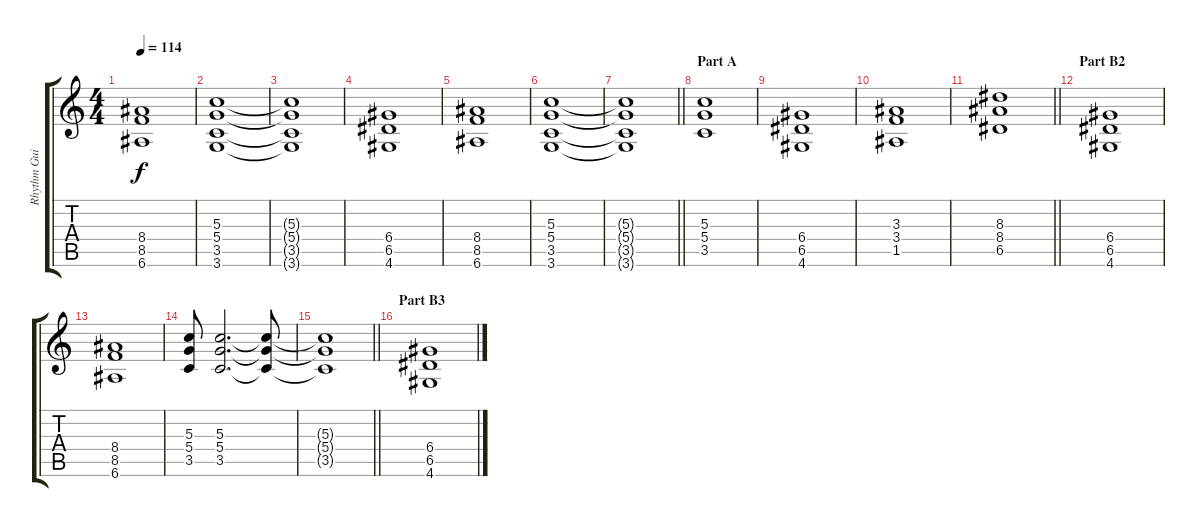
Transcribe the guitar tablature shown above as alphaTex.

\track ("Rhythm Guitar" "Rhythm Gui") {instrument distortionguitar}
\staff {score tabs}
\tuning (E4 B3 G3 D3 A2 E2) {hide}
\ts (4 4)
\tempo 114
\clef g2
\ks c
(8.4 8.5 6.6).1{dy f} |
(5.3 5.4 3.5 3.6).1 |
(5.3{t} 5.4{t} 3.5{t} 3.6{t}).1 |
(6.4 6.5 4.6).1 |
(8.4 8.5 6.6).1 |
(5.3 5.4 3.5 3.6).1 |
\barLineRight lightlight
(5.3{t} 5.4{t} 3.5{t} 3.6{t}).1 |
\section ("" "Part A")
(5.3 5.4 3.5).1 |
(6.4 6.5 4.6).1 |
(3.3 3.4 1.5).1 |
\barLineRight lightlight
(8.3 8.4 6.5).1 |
\section ("" "Part B2")
(6.4 6.5 4.6).1 |
(8.4 8.5 6.6).1 |
(5.3 5.4 3.5).8 (5.3 5.4 3.5).2{d} (5.3{t} 5.4{t} 3.5{t}).8 |
\barLineRight lightlight
(5.3{t} 5.4{t} 3.5{t}).1 |
\section ("" "Part B3")
(6.4 6.5 4.6).1
